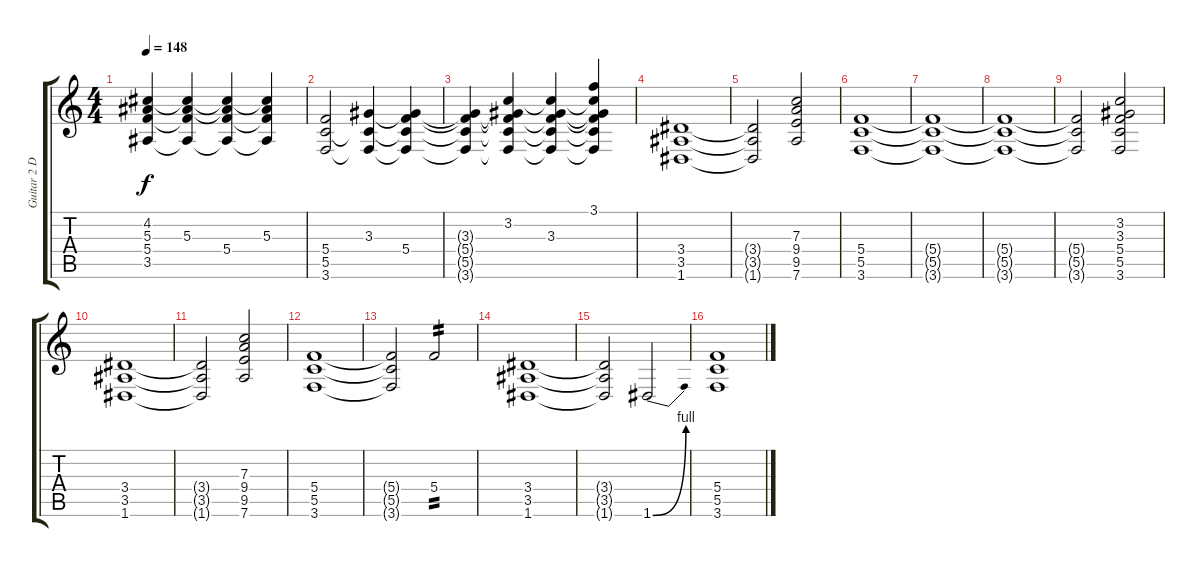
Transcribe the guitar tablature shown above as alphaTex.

\track ("Guitar 2 D-tuned" "Guitar 2 D") {instrument overdrivenguitar}
\staff {score tabs}
\tuning (D4 A3 F3 C3 G2 D2) {hide}
\ts (4 4)
\tempo 148
\clef g2
\ks c
(4.2 5.3{t} 5.4{t} 3.5{t}).4{dy f} (4.2{t} 5.3 5.4{t} 3.5{t}).4 (4.2{t} 5.3{t} 5.4 3.5{t}).4 (4.2{t} 5.3 5.4{t} 3.5{t}).4 |
(5.4 5.5 3.6).2 (3.3 5.5{t} 3.6{t}).4 (3.3{t} 5.4 5.5{t} 3.6{t}).4 |
(3.3{t} 5.4{t} 5.5{t} 3.6{t}).4 (3.2 3.3{t} 5.4{t} 5.5{t} 3.6{t}).4 (3.2{t} 3.3 5.4{t} 5.5{t} 3.6{t}).4 (3.1 3.2{t} 3.3{t} 5.4{t} 5.5{t} 3.6{t}).4 |
(3.4 3.5 1.6).1 |
(3.4{t} 3.5{t} 1.6{t}).2 (7.3 9.4 9.5 7.6).2 |
(5.4 5.5 3.6).1 |
(5.4{t} 5.5{t} 3.6{t}).1 |
(5.4{t} 5.5{t} 3.6{t}).1 |
(5.4{t} 5.5{t} 3.6{t}).2 (3.2 3.3 5.4 5.5 3.6).2 |
(3.4 3.5 1.6).1 |
(3.4{t} 3.5{t} 1.6{t}).2 (7.3 9.4 9.5 7.6).2 |
(5.4 5.5 3.6).1 |
(5.4{t} 5.5{t} 3.6{t}).2 5.4.2{tp 2} |
(3.4 3.5 1.6).1 |
(3.4{t} 3.5{t} 1.6{t}).2 1.6{be (bend 0 0 60 4)}.2 |
(5.4 5.5 3.6).1
